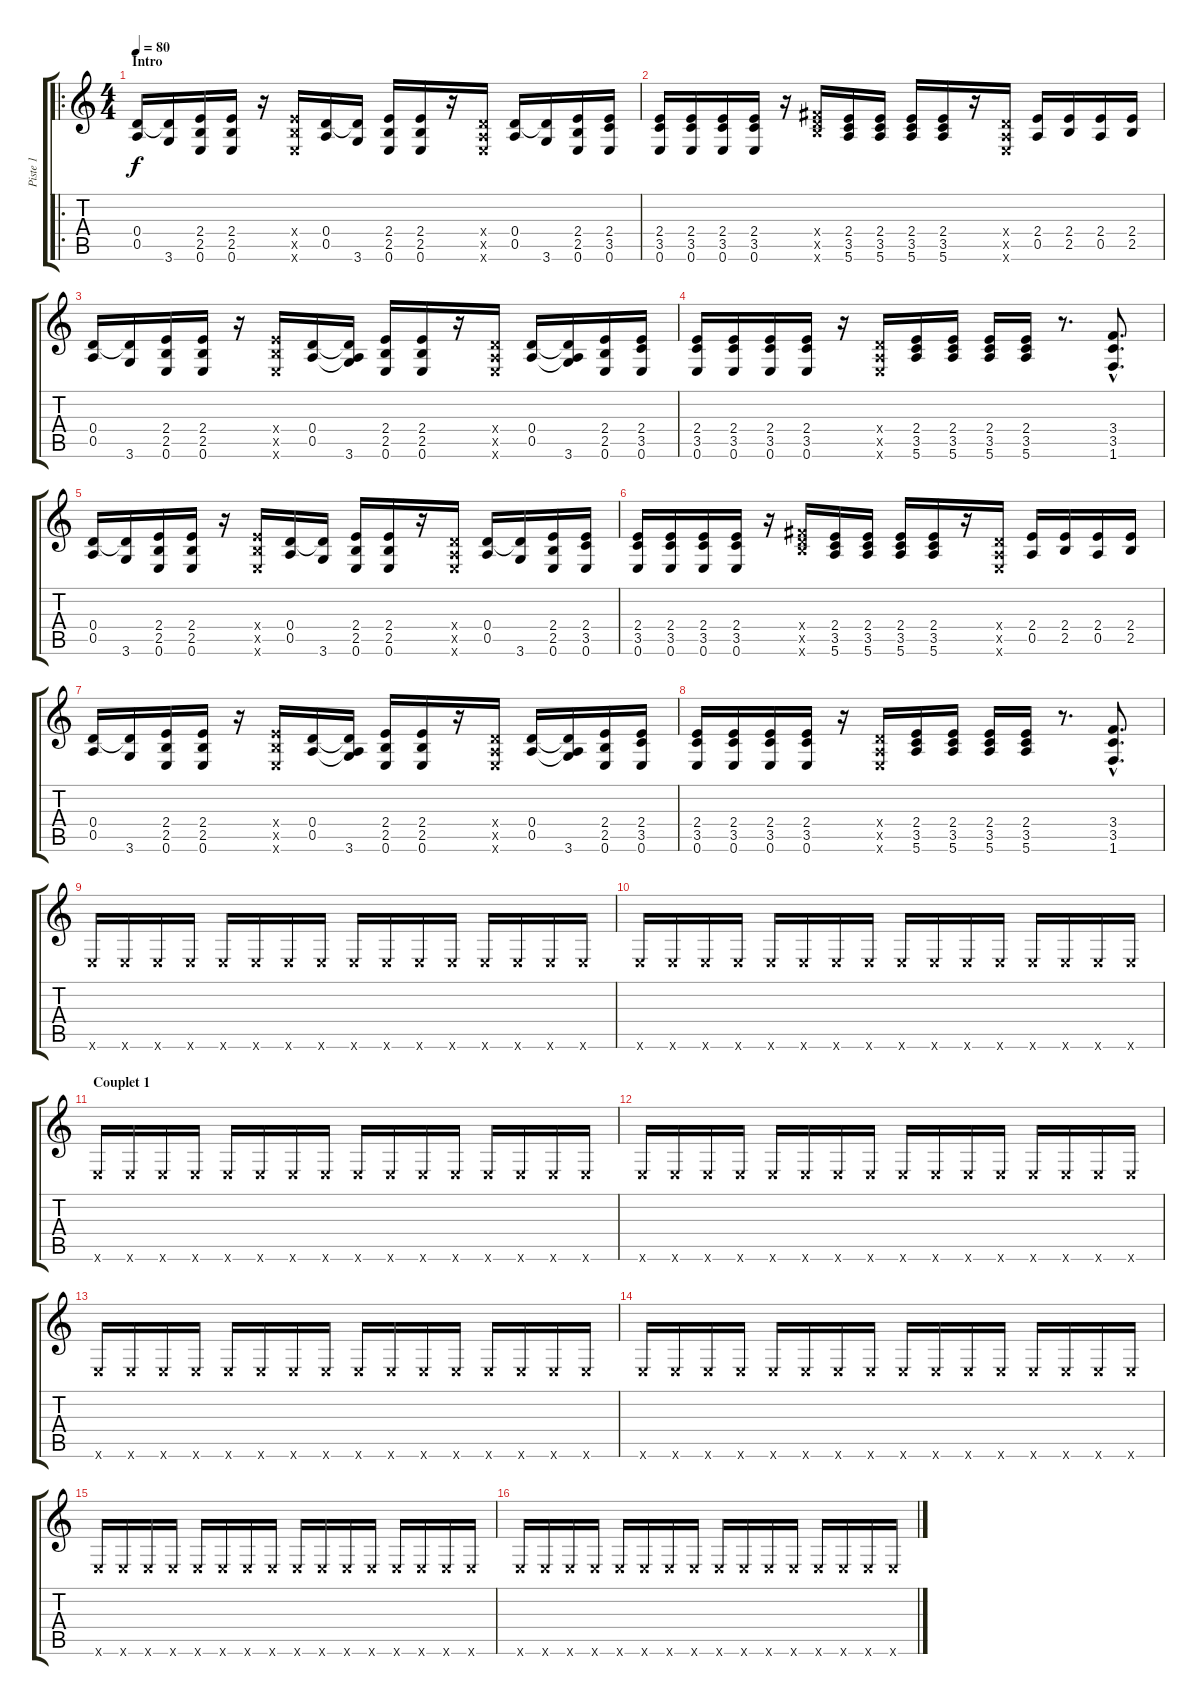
\track ("Piste 1" "Piste 1") {instrument distortionguitar}
\staff {score tabs}
\tuning (E4 B3 G3 D3 A2 E2) {hide}
\ro
\ts (4 4)
\section ("" "Intro")
\tempo 80
\clef g2
\ks c
(0.4 0.5).16{dy f instrument distortionguitar} (0.4{t} 3.6).16 (2.4 2.5 0.6).16 (2.4 2.5 0.6).16 r.16 (2.4{x} 2.5{x} 0.6{x}).16 (0.4 0.5).16 (0.4{t} 3.6).16 (2.4 2.5 0.6).16 (2.4 2.5 0.6).16 r.16 (0.4{x} 0.5{x} 0.6{x}).16 (0.4 0.5).16 (0.4{t} 3.6).16 (2.4 2.5 0.6).16 (2.4 3.5 0.6).16 |
(2.4 3.5 0.6).16 (2.4 3.5 0.6).16 (2.4 3.5 0.6).16 (2.4 3.5 0.6).16 r.16 (4.4{x} 5.5{x} 7.6{x}).16 (2.4 3.5 5.6).16 (2.4 3.5 5.6).16 (2.4 3.5 5.6).16 (2.4 3.5 5.6).16 r.16 (0.4{x} 0.5{x} 0.6{x}).16 (2.4 0.5).16 (2.4 2.5).16 (2.4 0.5).16 (2.4 2.5).16 |
(0.4 0.5).16 (0.4{t} 3.6).16 (2.4 2.5 0.6).16 (2.4 2.5 0.6).16 r.16 (2.4{x} 2.5{x} 0.6{x}).16 (0.4 0.5).16 (0.4{t} 0.5{t} 3.6).16 (2.4 2.5 0.6).16 (2.4 2.5 0.6).16 r.16 (0.4{x} 0.5{x} 0.6{x}).16 (0.4 0.5).16 (0.4{t} 0.5{t} 3.6).16 (2.4 2.5 0.6).16 (2.4 3.5 0.6).16 |
(2.4 3.5 0.6).16 (2.4 3.5 0.6).16 (2.4 3.5 0.6).16 (2.4 3.5 0.6).16 r.16 (0.4{x} 0.5{x} 0.6{x}).16 (2.4 3.5 5.6).16 (2.4 3.5 5.6).16 (2.4 3.5 5.6).16 (2.4 3.5 5.6).16 r.8{d} (3.4{hac} 3.5{hac} 1.6{hac}).8{d} |
(0.4 0.5).16 (0.4{t} 3.6).16 (2.4 2.5 0.6).16 (2.4 2.5 0.6).16 r.16 (2.4{x} 2.5{x} 0.6{x}).16 (0.4 0.5).16 (0.4{t} 3.6).16 (2.4 2.5 0.6).16 (2.4 2.5 0.6).16 r.16 (0.4{x} 0.5{x} 0.6{x}).16 (0.4 0.5).16 (0.4{t} 3.6).16 (2.4 2.5 0.6).16 (2.4 3.5 0.6).16 |
(2.4 3.5 0.6).16 (2.4 3.5 0.6).16 (2.4 3.5 0.6).16 (2.4 3.5 0.6).16 r.16 (4.4{x} 5.5{x} 7.6{x}).16 (2.4 3.5 5.6).16 (2.4 3.5 5.6).16 (2.4 3.5 5.6).16 (2.4 3.5 5.6).16 r.16 (0.4{x} 0.5{x} 0.6{x}).16 (2.4 0.5).16 (2.4 2.5).16 (2.4 0.5).16 (2.4 2.5).16 |
(0.4 0.5).16 (0.4{t} 3.6).16 (2.4 2.5 0.6).16 (2.4 2.5 0.6).16 r.16 (2.4{x} 2.5{x} 0.6{x}).16 (0.4 0.5).16 (0.4{t} 0.5{t} 3.6).16 (2.4 2.5 0.6).16 (2.4 2.5 0.6).16 r.16 (0.4{x} 0.5{x} 0.6{x}).16 (0.4 0.5).16 (0.4{t} 0.5{t} 3.6).16 (2.4 2.5 0.6).16 (2.4 3.5 0.6).16 |
(2.4 3.5 0.6).16 (2.4 3.5 0.6).16 (2.4 3.5 0.6).16 (2.4 3.5 0.6).16 r.16 (0.4{x} 0.5{x} 0.6{x}).16 (2.4 3.5 5.6).16 (2.4 3.5 5.6).16 (2.4 3.5 5.6).16 (2.4 3.5 5.6).16 r.8{d} (3.4{hac} 3.5{hac} 1.6{hac}).8{d} |
0.6{x}.16{volume 10} 0.6{x}.16 0.6{x}.16 0.6{x}.16 0.6{x}.16 0.6{x}.16 0.6{x}.16 0.6{x}.16 0.6{x}.16 0.6{x}.16 0.6{x}.16 0.6{x}.16 0.6{x}.16 0.6{x}.16 0.6{x}.16 0.6{x}.16 |
0.6{x}.16 0.6{x}.16 0.6{x}.16 0.6{x}.16 0.6{x}.16 0.6{x}.16 0.6{x}.16 0.6{x}.16 0.6{x}.16 0.6{x}.16 0.6{x}.16 0.6{x}.16 0.6{x}.16 0.6{x}.16 0.6{x}.16 0.6{x}.16 |
\section ("" "Couplet 1")
0.6{x}.16 0.6{x}.16 0.6{x}.16 0.6{x}.16 0.6{x}.16 0.6{x}.16 0.6{x}.16 0.6{x}.16 0.6{x}.16 0.6{x}.16 0.6{x}.16 0.6{x}.16 0.6{x}.16 0.6{x}.16 0.6{x}.16 0.6{x}.16 |
0.6{x}.16 0.6{x}.16 0.6{x}.16 0.6{x}.16 0.6{x}.16 0.6{x}.16 0.6{x}.16 0.6{x}.16 0.6{x}.16 0.6{x}.16 0.6{x}.16 0.6{x}.16 0.6{x}.16 0.6{x}.16 0.6{x}.16 0.6{x}.16 |
0.6{x}.16 0.6{x}.16 0.6{x}.16 0.6{x}.16 0.6{x}.16 0.6{x}.16 0.6{x}.16 0.6{x}.16 0.6{x}.16 0.6{x}.16 0.6{x}.16 0.6{x}.16 0.6{x}.16 0.6{x}.16 0.6{x}.16 0.6{x}.16 |
0.6{x}.16 0.6{x}.16 0.6{x}.16 0.6{x}.16 0.6{x}.16 0.6{x}.16 0.6{x}.16 0.6{x}.16 0.6{x}.16 0.6{x}.16 0.6{x}.16 0.6{x}.16 0.6{x}.16 0.6{x}.16 0.6{x}.16 0.6{x}.16 |
0.6{x}.16 0.6{x}.16 0.6{x}.16 0.6{x}.16 0.6{x}.16 0.6{x}.16 0.6{x}.16 0.6{x}.16 0.6{x}.16 0.6{x}.16 0.6{x}.16 0.6{x}.16 0.6{x}.16 0.6{x}.16 0.6{x}.16 0.6{x}.16 |
0.6{x}.16 0.6{x}.16 0.6{x}.16 0.6{x}.16 0.6{x}.16 0.6{x}.16 0.6{x}.16 0.6{x}.16 0.6{x}.16 0.6{x}.16 0.6{x}.16 0.6{x}.16 0.6{x}.16 0.6{x}.16 0.6{x}.16 0.6{x}.16
